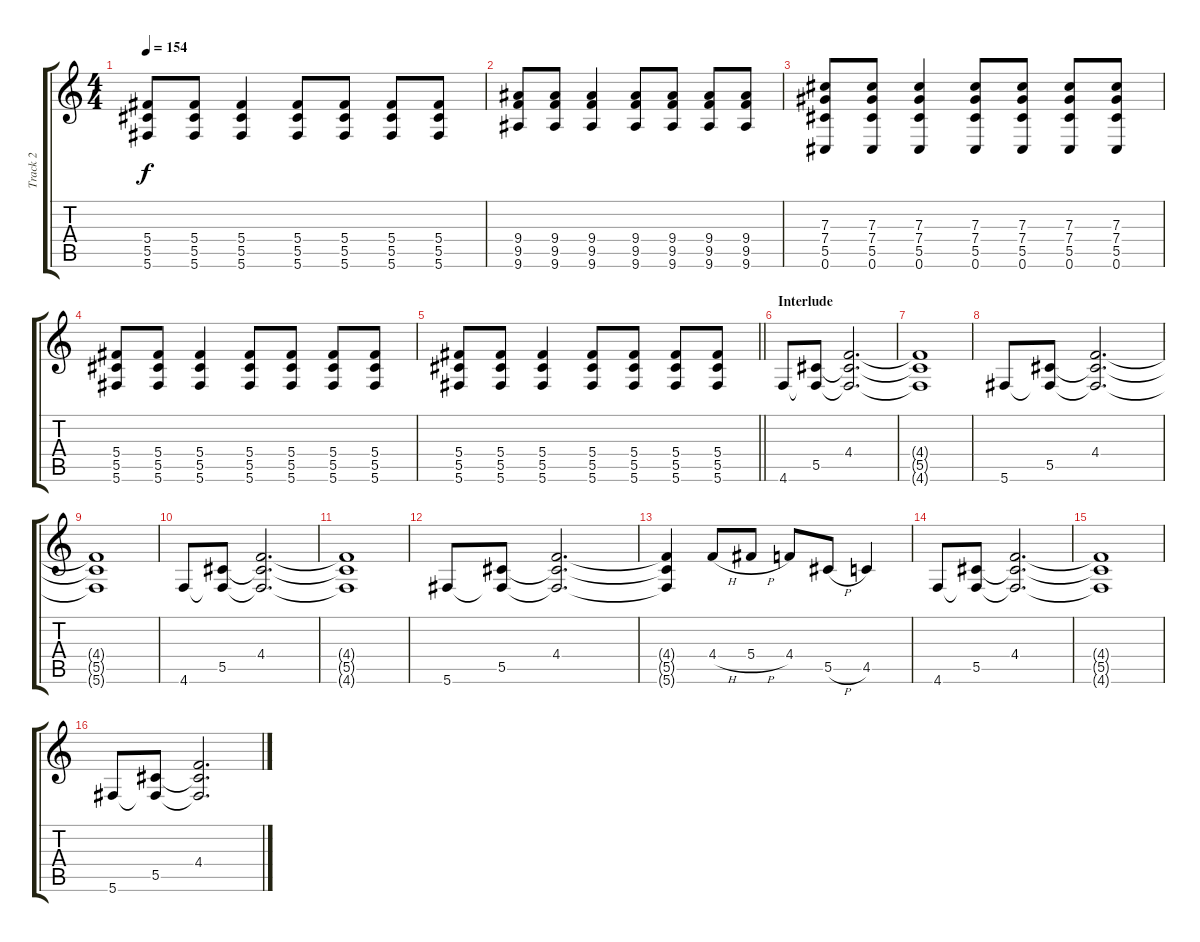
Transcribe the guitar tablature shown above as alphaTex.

\track ("Track 2" "Track 2") {instrument overdrivenguitar}
\staff {score tabs}
\tuning (Eb4 Bb3 Gb3 Db3 Ab2 Db2) {hide}
\ts (4 4)
\tempo 154
\clef g2
\ks c
(5.4 5.5 5.6).8{dy f} (5.4 5.5 5.6).8 (5.4 5.5 5.6).4 (5.4 5.5 5.6).8 (5.4 5.5 5.6).8 (5.4 5.5 5.6).8 (5.4 5.5 5.6).8 |
(9.4 9.5 9.6).8 (9.4 9.5 9.6).8 (9.4 9.5 9.6).4 (9.4 9.5 9.6).8 (9.4 9.5 9.6).8 (9.4 9.5 9.6).8 (9.4 9.5 9.6).8 |
(7.3 7.4 5.5 0.6).8 (7.3 7.4 5.5 0.6).8 (7.3 7.4 5.5 0.6).4 (7.3 7.4 5.5 0.6).8 (7.3 7.4 5.5 0.6).8 (7.3 7.4 5.5 0.6).8 (7.3 7.4 5.5 0.6).8 |
(5.4 5.5 5.6).8 (5.4 5.5 5.6).8 (5.4 5.5 5.6).4 (5.4 5.5 5.6).8 (5.4 5.5 5.6).8 (5.4 5.5 5.6).8 (5.4 5.5 5.6).8 |
\barLineRight lightlight
(5.4 5.5 5.6).8 (5.4 5.5 5.6).8 (5.4 5.5 5.6).4 (5.4 5.5 5.6).8 (5.4 5.5 5.6).8 (5.4 5.5 5.6).8 (5.4 5.5 5.6).8 |
\section ("" "Interlude")
4.6.8 (5.5 4.6{t}).8 (4.4 5.5{t} 4.6{t}).2{d} |
(4.4{t} 5.5{t} 4.6{t}).1 |
5.6.8 (5.5 5.6{t}).8 (4.4 5.5{t} 5.6{t}).2{d} |
(4.4{t} 5.5{t} 5.6{t}).1 |
4.6.8 (5.5 4.6{t}).8 (4.4 5.5{t} 4.6{t}).2{d} |
(4.4{t} 5.5{t} 4.6{t}).1 |
5.6.8 (5.5 5.6{t}).8 (4.4 5.5{t} 5.6{t}).2{d} |
(4.4{t} 5.5{t} 5.6{t}).4 4.4{h}.8 5.4{h}.8 4.4.8 5.5{h}.8 4.5.4 |
4.6.8 (5.5 4.6{t}).8 (4.4 5.5{t} 4.6{t}).2{d} |
(4.4{t} 5.5{t} 4.6{t}).1 |
5.6.8 (5.5 5.6{t}).8 (4.4 5.5{t} 5.6{t}).2{d}
